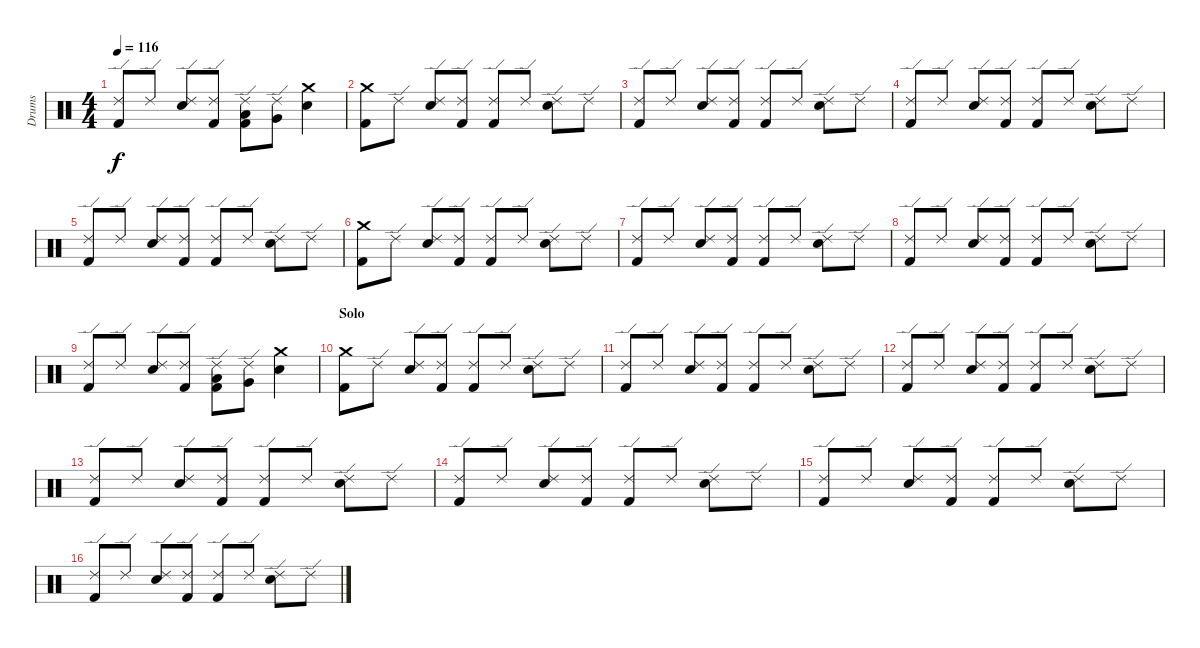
\track ("Drums" "Drums") {instrument percussion}
\staff {score}
\articulation defaults
\ts (4 4)
\tempo 116
\clef neutral
\ks c
("Ride (edge) 2" "Kick (hit) 2").8{dy f} "Ride (edge) 2".8 ("Ride (edge) 2" "Electric Snare (hit)").8 ("Ride (edge) 2" "Kick (hit) 2").8 ("Ride (edge) 2" "Low Tom (hit)" "Kick (hit) 2").8 ("Ride (edge) 2" "Very Low Tom (hit)").8 ("Crash medium (hit)" "Electric Snare (hit)").4 |
("Crash medium (hit)" "Kick (hit) 2").8 "Ride (edge) 2".8 ("Ride (edge) 2" "Electric Snare (hit)").8 ("Ride (edge) 2" "Kick (hit) 2").8 ("Ride (edge) 2" "Kick (hit) 2").8 "Ride (edge) 2".8 ("Ride (edge) 2" "Electric Snare (hit)").8 "Ride (edge) 2".8 |
("Ride (edge) 2" "Kick (hit) 2").8 "Ride (edge) 2".8 ("Ride (edge) 2" "Electric Snare (hit)").8 ("Ride (edge) 2" "Kick (hit) 2").8 ("Ride (edge) 2" "Kick (hit) 2").8 "Ride (edge) 2".8 ("Ride (edge) 2" "Electric Snare (hit)").8 "Ride (edge) 2".8 |
("Ride (edge) 2" "Kick (hit) 2").8 "Ride (edge) 2".8 ("Ride (edge) 2" "Electric Snare (hit)").8 ("Ride (edge) 2" "Kick (hit) 2").8 ("Ride (edge) 2" "Kick (hit) 2").8 "Ride (edge) 2".8 ("Ride (edge) 2" "Electric Snare (hit)").8 "Ride (edge) 2".8 |
("Ride (edge) 2" "Kick (hit) 2").8 "Ride (edge) 2".8 ("Ride (edge) 2" "Electric Snare (hit)").8 ("Ride (edge) 2" "Kick (hit) 2").8 ("Ride (edge) 2" "Kick (hit) 2").8 "Ride (edge) 2".8 ("Ride (edge) 2" "Electric Snare (hit)").8 "Ride (edge) 2".8 |
("Crash medium (hit)" "Kick (hit) 2").8 "Ride (edge) 2".8 ("Ride (edge) 2" "Electric Snare (hit)").8 ("Ride (edge) 2" "Kick (hit) 2").8 ("Ride (edge) 2" "Kick (hit) 2").8 "Ride (edge) 2".8 ("Ride (edge) 2" "Electric Snare (hit)").8 "Ride (edge) 2".8 |
("Ride (edge) 2" "Kick (hit) 2").8 "Ride (edge) 2".8 ("Ride (edge) 2" "Electric Snare (hit)").8 ("Ride (edge) 2" "Kick (hit) 2").8 ("Ride (edge) 2" "Kick (hit) 2").8 "Ride (edge) 2".8 ("Ride (edge) 2" "Electric Snare (hit)").8 "Ride (edge) 2".8 |
("Ride (edge) 2" "Kick (hit) 2").8 "Ride (edge) 2".8 ("Ride (edge) 2" "Electric Snare (hit)").8 ("Ride (edge) 2" "Kick (hit) 2").8 ("Ride (edge) 2" "Kick (hit) 2").8 "Ride (edge) 2".8 ("Ride (edge) 2" "Electric Snare (hit)").8 "Ride (edge) 2".8 |
("Ride (edge) 2" "Kick (hit) 2").8 "Ride (edge) 2".8 ("Ride (edge) 2" "Electric Snare (hit)").8 ("Ride (edge) 2" "Kick (hit) 2").8 ("Ride (edge) 2" "Low Tom (hit)" "Kick (hit) 2").8 ("Ride (edge) 2" "Very Low Tom (hit)").8 ("Crash medium (hit)" "Electric Snare (hit)").4 |
\section ("" "Solo")
("Crash medium (hit)" "Kick (hit) 2").8 "Ride (edge) 2".8 ("Ride (edge) 2" "Electric Snare (hit)").8 ("Ride (edge) 2" "Kick (hit) 2").8 ("Ride (edge) 2" "Kick (hit) 2").8 "Ride (edge) 2".8 ("Ride (edge) 2" "Electric Snare (hit)").8 "Ride (edge) 2".8 |
("Ride (edge) 2" "Kick (hit) 2").8 "Ride (edge) 2".8 ("Ride (edge) 2" "Electric Snare (hit)").8 ("Ride (edge) 2" "Kick (hit) 2").8 ("Ride (edge) 2" "Kick (hit) 2").8 "Ride (edge) 2".8 ("Ride (edge) 2" "Electric Snare (hit)").8 "Ride (edge) 2".8 |
("Ride (edge) 2" "Kick (hit) 2").8 "Ride (edge) 2".8 ("Ride (edge) 2" "Electric Snare (hit)").8 ("Ride (edge) 2" "Kick (hit) 2").8 ("Ride (edge) 2" "Kick (hit) 2").8 "Ride (edge) 2".8 ("Ride (edge) 2" "Electric Snare (hit)").8 "Ride (edge) 2".8 |
("Ride (edge) 2" "Kick (hit) 2").8 "Ride (edge) 2".8 ("Ride (edge) 2" "Electric Snare (hit)").8 ("Ride (edge) 2" "Kick (hit) 2").8 ("Ride (edge) 2" "Kick (hit) 2").8 "Ride (edge) 2".8 ("Ride (edge) 2" "Electric Snare (hit)").8 "Ride (edge) 2".8 |
("Ride (edge) 2" "Kick (hit) 2").8 "Ride (edge) 2".8 ("Ride (edge) 2" "Electric Snare (hit)").8 ("Ride (edge) 2" "Kick (hit) 2").8 ("Ride (edge) 2" "Kick (hit) 2").8 "Ride (edge) 2".8 ("Ride (edge) 2" "Electric Snare (hit)").8 "Ride (edge) 2".8 |
("Ride (edge) 2" "Kick (hit) 2").8 "Ride (edge) 2".8 ("Ride (edge) 2" "Electric Snare (hit)").8 ("Ride (edge) 2" "Kick (hit) 2").8 ("Ride (edge) 2" "Kick (hit) 2").8 "Ride (edge) 2".8 ("Ride (edge) 2" "Electric Snare (hit)").8 "Ride (edge) 2".8 |
("Ride (edge) 2" "Kick (hit) 2").8 "Ride (edge) 2".8 ("Ride (edge) 2" "Electric Snare (hit)").8 ("Ride (edge) 2" "Kick (hit) 2").8 ("Ride (edge) 2" "Kick (hit) 2").8 "Ride (edge) 2".8 ("Ride (edge) 2" "Electric Snare (hit)").8 "Ride (edge) 2".8
